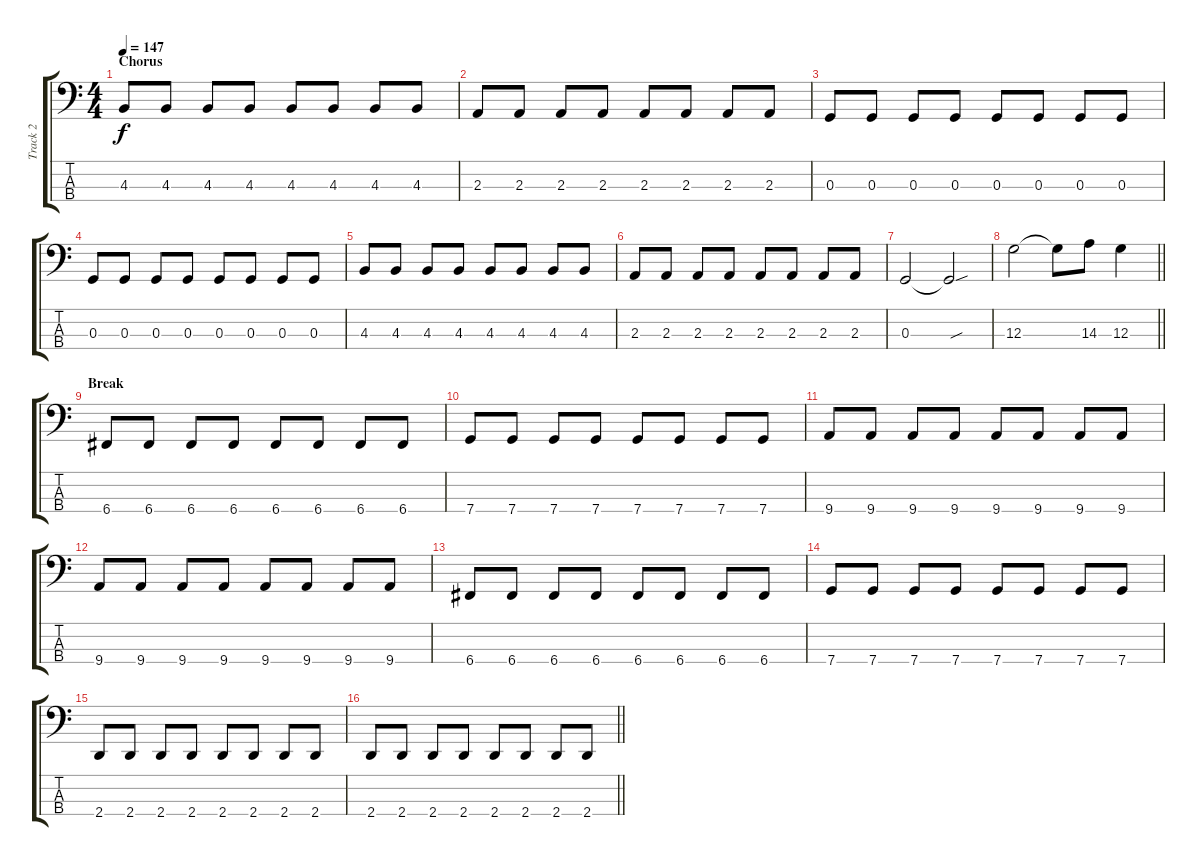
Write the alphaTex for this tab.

\track ("Track 2" "Track 2") {instrument electricbassfinger}
\staff {score tabs}
\tuning (F2 C2 G1 C1) {hide}
\ts (4 4)
\section ("" "Chorus")
\tempo 147
\clef f4
\ks c
4.3.8{dy f} 4.3.8 4.3.8 4.3.8 4.3.8 4.3.8 4.3.8 4.3.8 |
2.3.8 2.3.8 2.3.8 2.3.8 2.3.8 2.3.8 2.3.8 2.3.8 |
0.3.8 0.3.8 0.3.8 0.3.8 0.3.8 0.3.8 0.3.8 0.3.8 |
0.3.8 0.3.8 0.3.8 0.3.8 0.3.8 0.3.8 0.3.8 0.3.8 |
4.3.8 4.3.8 4.3.8 4.3.8 4.3.8 4.3.8 4.3.8 4.3.8 |
2.3.8 2.3.8 2.3.8 2.3.8 2.3.8 2.3.8 2.3.8 2.3.8 |
0.3.2 0.3{sou t}.2 |
\barLineRight lightlight
12.3.2 12.3{t}.8 14.3.8 12.3.4 |
\section ("" "Break")
6.4.8 6.4.8 6.4.8 6.4.8 6.4.8 6.4.8 6.4.8 6.4.8 |
7.4.8 7.4.8 7.4.8 7.4.8 7.4.8 7.4.8 7.4.8 7.4.8 |
9.4.8 9.4.8 9.4.8 9.4.8 9.4.8 9.4.8 9.4.8 9.4.8 |
9.4.8 9.4.8 9.4.8 9.4.8 9.4.8 9.4.8 9.4.8 9.4.8 |
6.4.8 6.4.8 6.4.8 6.4.8 6.4.8 6.4.8 6.4.8 6.4.8 |
7.4.8 7.4.8 7.4.8 7.4.8 7.4.8 7.4.8 7.4.8 7.4.8 |
2.4.8 2.4.8 2.4.8 2.4.8 2.4.8 2.4.8 2.4.8 2.4.8 |
\barLineRight lightlight
2.4.8 2.4.8 2.4.8 2.4.8 2.4.8 2.4.8 2.4.8 2.4.8
